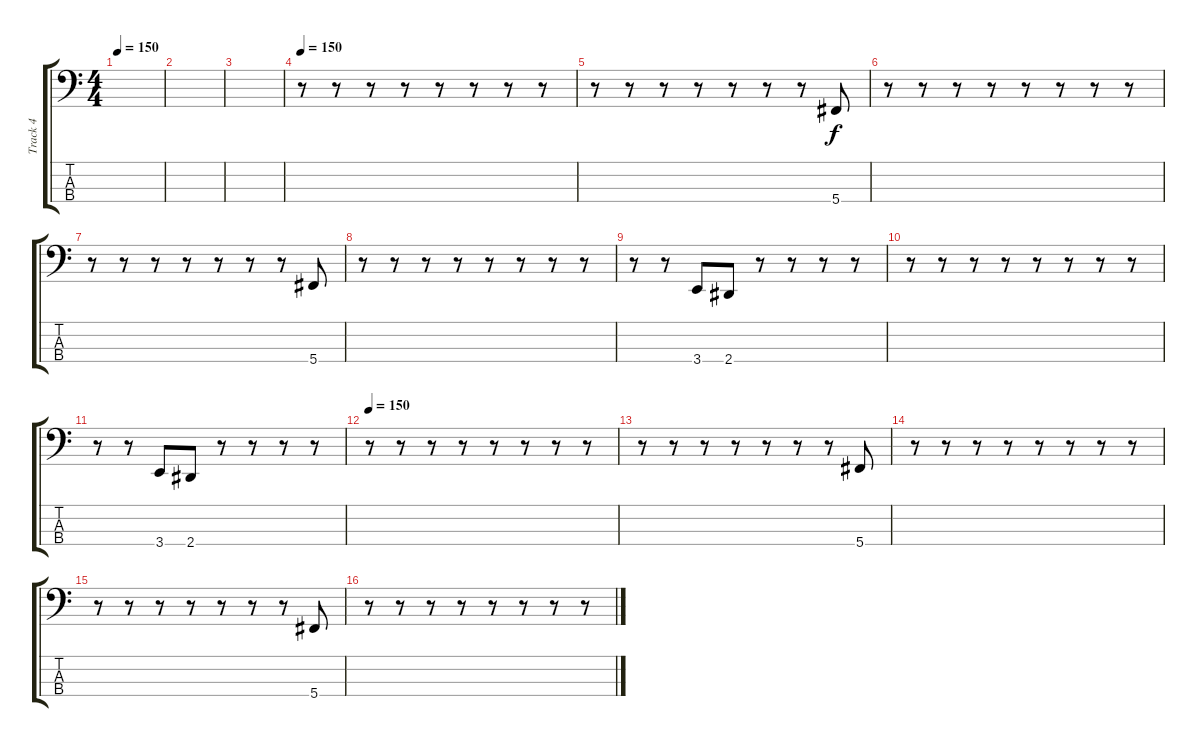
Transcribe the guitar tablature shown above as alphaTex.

\track ("Track 4" "Track 4") {instrument electricbasspick}
\staff {score tabs}
\tuning (E2 B1 Gb1 Db1) {hide}
\ts (4 4)
\tempo 150
\clef f4
\ks c
|
|
|
\tempo 150
r.8 r.8 r.8 r.8 r.8 r.8 r.8 r.8 |
r.8 r.8 r.8 r.8 r.8 r.8 r.8 5.4.8 |
r.8 r.8 r.8 r.8 r.8 r.8 r.8 r.8 |
r.8 r.8 r.8 r.8 r.8 r.8 r.8 5.4.8 |
r.8 r.8 r.8 r.8 r.8 r.8 r.8 r.8 |
r.8 r.8 3.4.8 2.4.8 r.8 r.8 r.8 r.8 |
r.8 r.8 r.8 r.8 r.8 r.8 r.8 r.8 |
r.8 r.8 3.4.8 2.4.8 r.8 r.8 r.8 r.8 |
\tempo 150
r.8 r.8 r.8 r.8 r.8 r.8 r.8 r.8 |
r.8 r.8 r.8 r.8 r.8 r.8 r.8 5.4.8 |
r.8 r.8 r.8 r.8 r.8 r.8 r.8 r.8 |
r.8 r.8 r.8 r.8 r.8 r.8 r.8 5.4.8 |
r.8 r.8 r.8 r.8 r.8 r.8 r.8 r.8
